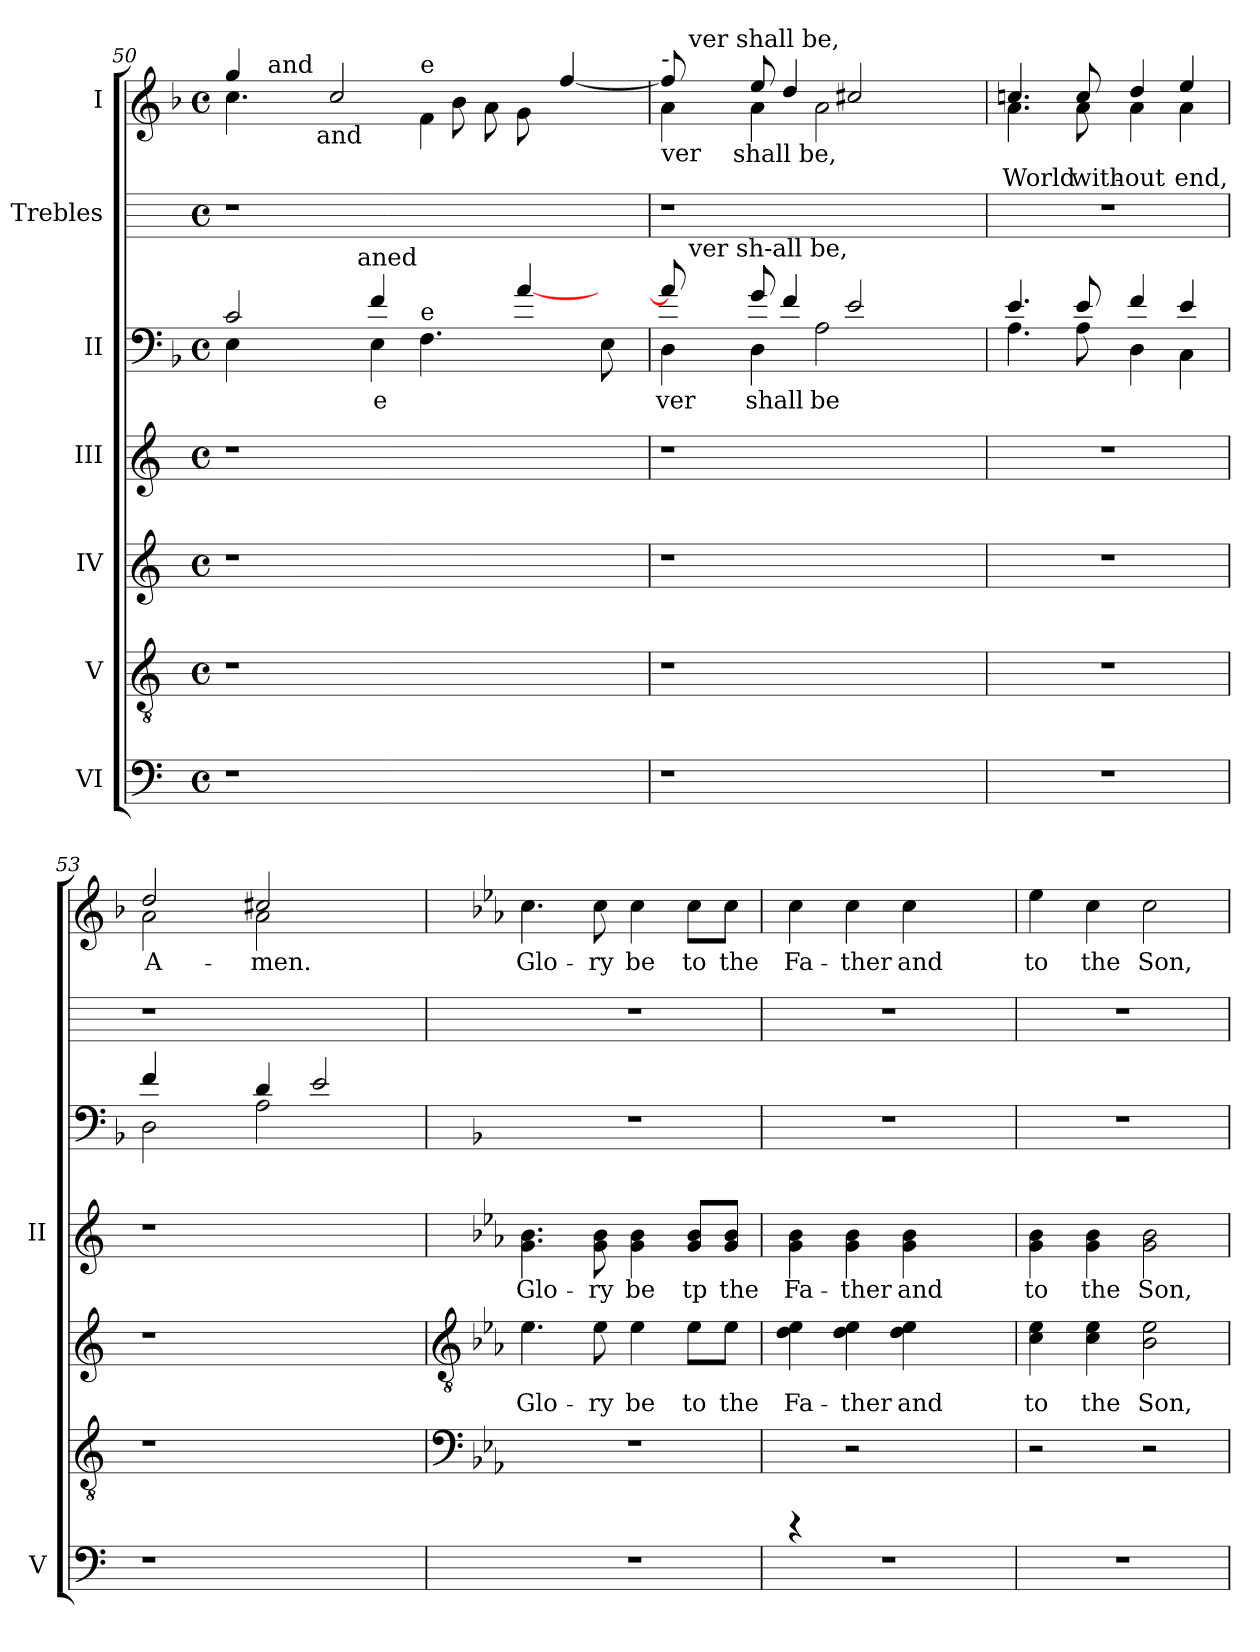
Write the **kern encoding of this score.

**kern	**kern	**kern	**text	**kern	**text	**kern	**text	**kern	**kern	**text
*part7	*part6	*part5	*part5	*part4	*part4	*part3	*part3	*part2	*part1	*part1
*staff7	*staff6	*staff5	*staff5	*staff4	*staff4	*staff3	*staff3	*staff2	*staff1	*staff1
*I"VI	*I"V	*I"IV	*	*I"III	*	*I"II	*	*I"Trebles	*I"I	*
*I'V	*	*	*	*I'II	*	*	*	*	*	*
!!LO:LB:g=z
*clefF4	*clefGv2	*clefG2	*	*clefG2	*	*clefF4	*	*	*clefG2	*
*k[]	*k[]	*k[]	*	*k[]	*	*k[b-]	*	*k[]	*k[b-]	*
*C:	*C:	*C:	*	*C:	*	*F:	*	*C:	*F:	*
*M4/4	*M4/4	*M4/4	*	*M4/4	*	*M4/4	*	*M4/4	*M4/4	*
*met(c)	*met(c)	*met(c)	*	*met(c)	*	*met(c)	*	*met(c)	*met(c)	*
=50	=50	=50	=50	=50	=50	=50	=50	=50	=50	=50
*	*	*	*	*	*	*^	*	*	*	*
!	!	!	!	!	!	!	!	!LO:LY:b:cj	!	!	!LO:LY:b:cj
*	*	*	*	*	*	*	*^	*	*	*^	*
*	*	*	*	*	*	*	*	*	*	*	*	*^	*
*	*	*	*	*	*	*	*	*	*	*	*	*	*^	*
1r	1r	1r	.	1r	.	2c/	4E\	4...ryy	.	1r	4.cc\	4gg/	8.ryy	4ryy	.
!	!	!	!	!	!	!	!	!	!	!	!	!	!LO:TX:a:t=and	!	!
.	.	.	.	.	.	.	.	.	.	.	.	.	1ryy	.	.
.	.	.	.	.	.	.	4ryy	.	.	.	.	2ryy	.	16.ryy	.
!	!	!	!	!	!	!	!	!	!	!	!	!	!	!LO:TX:b:t=and	!
.	.	.	.	.	.	.	.	.	.	.	.	.	.	1ryy	.
.	.	.	.	.	.	.	.	.	.	.	2cc/	.	.	.	.
!	!	!	!	!	!	!	!	!LO:TX:a:t=aned	!	!	!	!	!	!	!
.	.	.	.	.	.	.	.	1ryy	.	.	.	.	.	.	.
!	!	!	!	!	!	!	!	!	!LO:LY:b:cj	!	!	!	!	!	!
!	!	!	!	!	!	!	!	!	!LO:LY:b:cj	!	!	!	!	!	!
.	.	.	.	.	.	4E\	4f/	.	e-	.	.	.	.	.	.
!	!	!	!	!	!	!	!	!	!	!	!	!LO:TX:a:t=e	!	!	!
!	!	!	!	!	!	!LO:TX:a:t=e	!	!	!	!	!	!	!	!	!
!	!	!	!	!	!	!	!	!	!	!	!	!	!	!	!LO:LY:b:cj
.	.	.	.	.	.	4.F\	2.ryy	.	.	.	.	4f\	.	.	.
!	!	!	!	!	!	!	!	!	!	!	!	!	!	!	!LO:LY:b:cj
.	.	.	.	.	.	.	.	.	.	.	8b-\	.	.	.	.
!	!	!	!	!	!	!	!	!	!	!	!	!	!	!	!LO:LY:b:cj
2ryy	2ryy	2ryy	.	2ryy	.	.	.	.	.	2ryy	8a\	2ryy	.	.	.
!	!	!	!	!	!	!	!	!	!	!	!	!	!	!	!LO:LY:b:cj
.	.	.	.	.	.	[>4a/	.	.	.	.	8g\	.	.	.	.
.	.	.	.	.	.	.	.	.	.	.	.	.	4ryy	.	.
.	.	.	.	.	.	.	.	.	.	.	[>4ff/	.	.	.	.
.	.	.	.	.	.	.	.	.	.	.	.	.	.	8ryy	.
!	!	!	!	!	!	!	!	!	!LO:LY:b:cj	!	!	!	!	!	!
.	.	.	.	.	.	8E\	.	.	--	.	.	.	.	.	.
.	.	.	.	.	.	.	.	.	.	.	.	.	16ryy	.	.
.	.	.	.	.	.	.	.	32ryy	.	.	.	.	.	32ryy	.
=51	=51	=51	=51	=51	=51	=51	=51	=51	=51	=51	=51	=51	=51	=51	=51
!	!	!	!	!	!	!	!	!	!	!	!LO:TX:a:t=-	!	!	!	!
!	!	!	!	!	!	!	!	!	!	!	!LO:TX:b:t=ver	!	!	!	!
!	!	!	!	!	!	!	!	!	!LO:LY:b:cj	!	!	!	!	!	!LO:LY:b:cj
1r	1r	1r	.	1r	.	4D\	8a/]	16.ryy	-ver	1r	4a\	8ff/]	16.ryy	8ryy	.
!	!	!	!	!	!	!	!	!	!	!	!	!	!LO:TX:a:t=ver shall be,	!	!
!	!	!	!	!	!	!	!	!LO:TX:a:t=ver sh-all be,	!	!	!	!	!	!	!
.	.	.	.	.	.	.	.	1ryy	.	.	.	.	1ryy	.	.
.	.	.	.	.	.	.	8ryy	.	.	.	.	8ryy	.	16ryy	.
.	.	.	.	.	.	.	.	.	.	.	.	.	.	64ryy	.
!	!	!	!	!	!	!	!	!	!	!	!	!	!	!LO:TX:b:t=shall be,	!
.	.	.	.	.	.	.	.	.	.	.	.	.	.	2ryy	.
!	!	!	!	!	!	!	!	!	!LO:LY:b:cj	!	!	!	!	!	!
!	!	!	!	!	!	!	!	!	!LO:LY:b:cj	!	!	!	!	!	!LO:LY:b:cj
!	!	!	!	!	!	!	!	!	!	!	!	!	!	!	!LO:LY:b:cj
.	.	.	.	.	.	8g/	4D\	.	shall	.	8ee/	4a\	.	.	.
.	.	.	.	.	.	4f/	.	.	.	.	4dd/	.	.	.	.
!	!	!	!	!	!	!	!	!	!LO:LY:b:cj	!	!	!	!	!	!LO:LY:b:cj
.	.	.	.	.	.	.	2A\	.	be	.	.	2a\	.	.	.
.	.	.	.	.	.	2e/	.	.	.	.	2cc#X/	.	.	.	.
.	.	.	.	.	.	.	.	.	.	.	.	.	.	4ryy	.
.	.	.	.	.	.	.	.	.	.	.	.	.	.	8ryy	.
8ryy	8ryy	8ryy	.	8ryy	.	.	8ryy	.	.	8ryy	.	8ryy	.	.	.
.	.	.	.	.	.	.	.	.	.	.	.	.	.	32.ryy	.
.	.	.	.	.	.	.	.	32ryy	.	.	.	.	32ryy	.	.
=52	=52	=52	=52	=52	=52	=52	=52	=52	=52	=52	=52	=52	=52	=52	=52
!	!	!	!	!	!	!	!	!	!LO:LY:b:cj	!	!	!	!	!	!LO:LY:b:cj
*	*	*	*	*	*	*	*v	*v	*	*	*	*v	*v	*v	*
1r	1r	1r	.	1r	.	4.e/	4.A\	.	1r	4.ccn/	4.a\	World
!	!	!	!	!	!	!	!	!LO:LY:b:cj	!	!	!	!LO:LY:b:cj
.	.	.	.	.	.	8e/	8A\	.	.	8cc/	8a\	with-
!	!	!	!	!	!	!	!	!LO:LY:b:cj	!	!	!	!LO:LY:b:cj
.	.	.	.	.	.	4f/	4D\	.	.	4dd/	4a\	-out
!	!	!	!	!	!	!	!	!LO:LY:b:cj	!	!	!	!LO:LY:b:cj
.	.	.	.	.	.	4e/	4C\	.	.	4ee/	4a\	end,
=53	=53	=53	=53	=53	=53	=53	=53	=53	=53	=53	=53	=53
!	!	!	!	!	!	!	!	!LO:LY:b:cj	!	!	!	!LO:LY:b:cj
1r	1r	1r	.	1r	.	2D\	4f/	.	1r	2dd/	2a\	A-
.	.	.	.	.	.	.	4ryy	.	.	.	.	.
!	!	!	!	!	!	!	!	!LO:LY:b:cj	!	!	!	!
!	!	!	!	!	!	!	!	!LO:LY:b:cj	!	!	!	!LO:LY:b:cj
.	.	.	.	.	.	4d/	2A\	.	.	2cc#X/	2a\	-men.
.	.	.	.	.	.	2e/	.	.	.	.	.	.
4ryy	4ryy	4ryy	.	4ryy	.	.	4ryy	.	4ryy	4ryy	4ryy	.
*	*	*	*	*	*	*v	*v	*	*	*v	*v	*
!!LO:PB:g=z
=54	=54	=54	=54	=54	=54	=54	=54	=54	=54	=54
*	*clefF4	*clefGv2	*	*	*	*	*	*	*	*
*	*k[b-e-a-]	*k[b-e-a-]	*	*k[b-e-a-]	*	*	*	*	*k[b-e-a-]	*
*	*E-:	*E-:	*	*E-:	*	*	*	*	*E-:	*
*	*	*	*	*	*	*^	*	*	*^	*
!	!	!	!LO:LY:b:cj	!	!LO:LY:b:cj	!	!	!	!	!	!	!LO:LY:b:cj
*	*	*	*	*	*	*v	*v	*	*	*v	*v	*
1r	1r	4.e-\	Glo-	4.b-\ 4.g\	Glo-	1r	.	1r	4.cc\	Glo-
!	!	!	!LO:LY:b:cj	!	!LO:LY:b:cj	!	!	!	!	!LO:LY:b:cj
.	.	8e-\	-ry	8b-\ 8g\	-ry	.	.	.	8cc\	-ry
!	!	!	!LO:LY:b:cj	!	!LO:LY:b:cj	!	!	!	!	!LO:LY:b:cj
.	.	4e-\	be	4b-\ 4g\	be	.	.	.	4cc\	be
!	!	!	!LO:LY:b:cj	!	!LO:LY:b:cj	!	!	!	!	!LO:LY:b:cj
.	.	8e-\L	to	8b-/ 8g/L	tp	.	.	.	8cc\L	to
!	!	!	!LO:LY:b:cj	!	!LO:LY:b:cj	!	!	!	!	!LO:LY:b:cj
.	.	8e-\J	the	8b-/ 8g/J	the	.	.	.	8cc\J	the
=55	=55	=55	=55	=55	=55	=55	=55	=55	=55	=55
!	!	!	!LO:LY:b:cj	!	!LO:LY:b:cj	!	!	!	!	!LO:LY:b:cj
1r	4rCCC	4d\ 4e-\	Fa-	4b-\ 4g\	Fa-	1r	.	1r	4cc\	Fa-
!	!	!	!LO:LY:b:cj	!	!LO:LY:b:cj	!	!	!	!	!LO:LY:b:cj
.	2r	4d\ 4e-\	-ther	4b-\ 4g\	-ther	.	.	.	4cc\	-ther
!	!	!	!LO:LY:b:cj	!	!LO:LY:b:cj	!	!	!	!	!LO:LY:b:cj
.	.	4d\ 4e-\	and	4b-\ 4g\	and	.	.	.	4cc\	and
.	4ryy	4ryy	.	4ryy	.	.	.	.	4ryy	.
=56	=56	=56	=56	=56	=56	=56	=56	=56	=56	=56
!	!	!	!LO:LY:b:cj	!	!LO:LY:b:cj	!	!	!	!	!LO:LY:b:cj
1r	2r	4e-\ 4c\	to	4b-\ 4g\	to	1r	.	1r	4ee-\	to
!	!	!	!LO:LY:b:cj	!	!LO:LY:b:cj	!	!	!	!	!LO:LY:b:cj
.	.	4e-\ 4c\	the	4b-\ 4g\	the	.	.	.	4cc\	the
!	!	!	!LO:LY:b:cj	!	!LO:LY:b:cj	!	!	!	!	!LO:LY:b:cj
.	2r	2e-\ 2B-\	Son,	2b-\ 2g\	Son,	.	.	.	2cc\	Son,
=	=	=	=	=	=	=	=	=	=	=
*-	*-	*-	*-	*-	*-	*-	*-	*-	*-	*-
